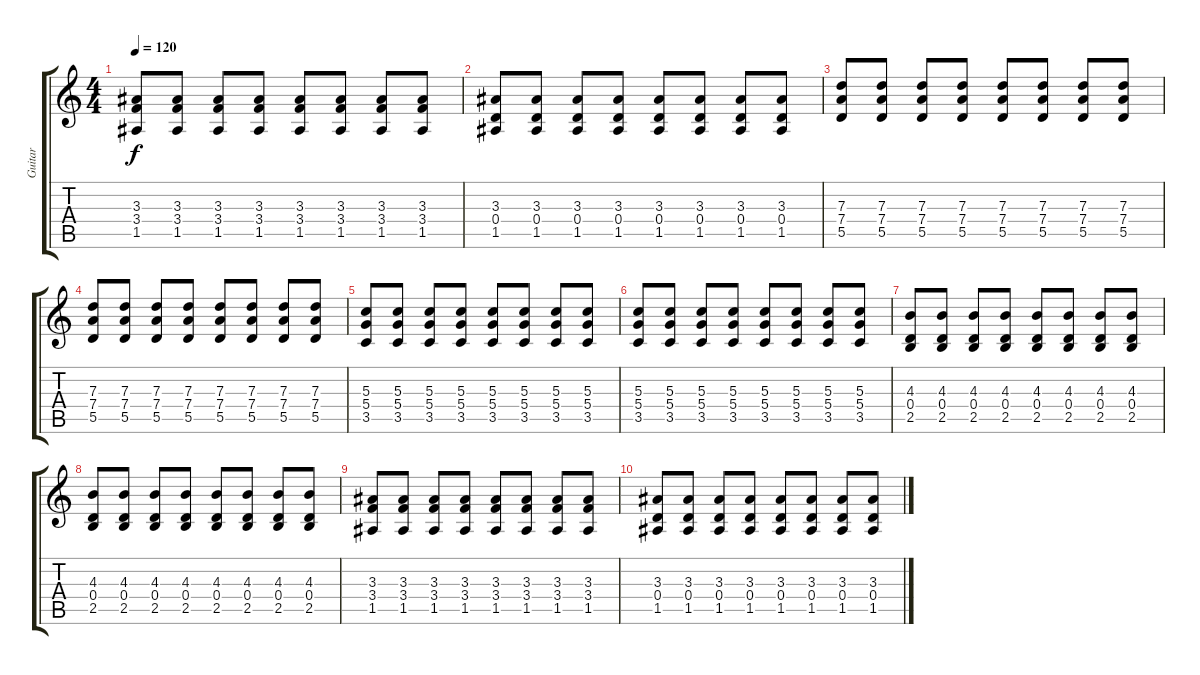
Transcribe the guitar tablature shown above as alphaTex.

\track ("Guitar" "Guitar") {instrument distortionguitar}
\staff {score tabs}
\tuning (E4 B3 G3 D3 A2 E2) {hide}
\ts (4 4)
\tempo 120
\clef g2
\ks c
(3.3 3.4 1.5).8{dy f} (3.3 3.4 1.5).8 (3.3 3.4 1.5).8 (3.3 3.4 1.5).8 (3.3 3.4 1.5).8 (3.3 3.4 1.5).8 (3.3 3.4 1.5).8 (3.3 3.4 1.5).8 |
(3.3 0.4 1.5).8 (3.3 0.4 1.5).8 (3.3 0.4 1.5).8 (3.3 0.4 1.5).8 (3.3 0.4 1.5).8 (3.3 0.4 1.5).8 (3.3 0.4 1.5).8 (3.3 0.4 1.5).8 |
(7.3 7.4 5.5).8{volume 7} (7.3 7.4 5.5).8 (7.3 7.4 5.5).8 (7.3 7.4 5.5).8 (7.3 7.4 5.5).8 (7.3 7.4 5.5).8 (7.3 7.4 5.5).8 (7.3 7.4 5.5).8 |
(7.3 7.4 5.5).8 (7.3 7.4 5.5).8 (7.3 7.4 5.5).8 (7.3 7.4 5.5).8 (7.3 7.4 5.5).8 (7.3 7.4 5.5).8 (7.3 7.4 5.5).8 (7.3 7.4 5.5).8 |
(5.3 5.4 3.5).8 (5.3 5.4 3.5).8 (5.3 5.4 3.5).8 (5.3 5.4 3.5).8 (5.3 5.4 3.5).8 (5.3 5.4 3.5).8 (5.3 5.4 3.5).8 (5.3 5.4 3.5).8 |
(5.3 5.4 3.5).8{volume 2} (5.3 5.4 3.5).8 (5.3 5.4 3.5).8 (5.3 5.4 3.5).8 (5.3 5.4 3.5).8 (5.3 5.4 3.5).8 (5.3 5.4 3.5).8 (5.3 5.4 3.5).8 |
(4.3 0.4 2.5).8 (4.3 0.4 2.5).8 (4.3 0.4 2.5).8 (4.3 0.4 2.5).8 (4.3 0.4 2.5).8 (4.3 0.4 2.5).8 (4.3 0.4 2.5).8 (4.3 0.4 2.5).8 |
(4.3 0.4 2.5).8 (4.3 0.4 2.5).8 (4.3 0.4 2.5).8 (4.3 0.4 2.5).8 (4.3 0.4 2.5).8 (4.3 0.4 2.5).8 (4.3 0.4 2.5).8 (4.3 0.4 2.5).8 |
(3.3 3.4 1.5).8 (3.3 3.4 1.5).8 (3.3 3.4 1.5).8 (3.3 3.4 1.5).8 (3.3 3.4 1.5).8 (3.3 3.4 1.5).8 (3.3 3.4 1.5).8 (3.3 3.4 1.5).8 |
(3.3 0.4 1.5).8 (3.3 0.4 1.5).8 (3.3 0.4 1.5).8 (3.3 0.4 1.5).8 (3.3 0.4 1.5).8 (3.3 0.4 1.5).8 (3.3 0.4 1.5).8 (3.3 0.4 1.5).8
